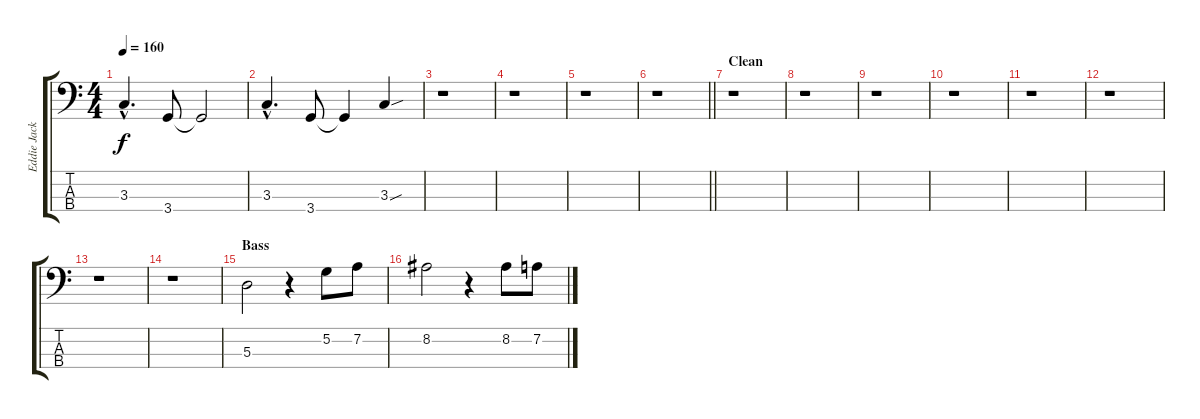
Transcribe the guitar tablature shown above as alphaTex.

\track ("Eddie Jackson" "Eddie Jack") {instrument electricbassfinger}
\staff {score tabs}
\tuning (G2 D2 A1 E1) {hide}
\ts (4 4)
\tempo 160
\clef f4
\ks c
3.3{hac}.4{d dy f} 3.4.8 3.4{t}.2 |
3.3{hac}.4{d} 3.4.8 3.4{t}.4 3.3{sou}.4 |
r.1 |
r.1 |
r.1 |
\barLineRight lightlight
r.1 |
\section ("" "Clean")
r.1 |
r.1 |
r.1 |
r.1 |
r.1 |
r.1 |
r.1 |
r.1 |
\section ("" "Bass")
5.3.2 r.4 5.2.8 7.2.8 |
8.2.2 r.4 8.2.8 7.2.8
